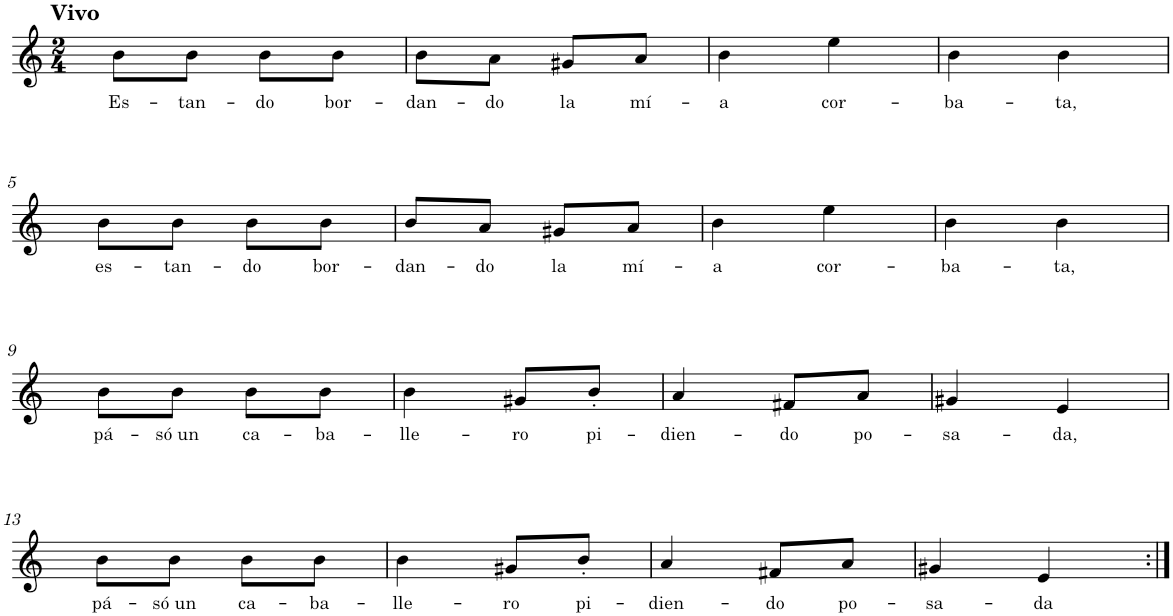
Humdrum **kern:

**kern	**text
*part1	*part1
*staff1	*staff1
*I"Nylon Guitar	*
*clefG2	*
*Trd7c12	*
*k[]	*
*M2/4	*
=1	=1
!LO:TX:a:B:t=Vivo	!
!	!LO:LY:b
8b\L	Es-
!	!LO:LY:b
8b\J	-tan-
!	!LO:LY:b
8b\L	do
!	!LO:LY:b
8b\J	bor-
=2	=2
!	!LO:LY:b
8b\L	-dan-
!	!LO:LY:b
8a\J	do
!	!LO:LY:b
8g#X/L	la
!	!LO:LY:b
8a/J	mí-
=3	=3
!	!LO:LY:b
4b\	-a
!	!LO:LY:b
4ee\	cor-
=4	=4
!	!LO:LY:b
4b\	-ba-
!	!LO:LY:b
4b\	-ta,
!!LO:LB:g=z
=5	=5
!	!LO:LY:b
8b\L	es-
!	!LO:LY:b
8b\J	-tan-
!	!LO:LY:b
8b\L	-do
!	!LO:LY:b
8b\J	bor-
=6	=6
!	!LO:LY:b
8b/L	-dan-
!	!LO:LY:b
8a/J	-do
!	!LO:LY:b
8g#X/L	la
!	!LO:LY:b
8a/J	mí-
=7	=7
!	!LO:LY:b
4b\	-a
!	!LO:LY:b
4ee\	cor-
=8	=8
!	!LO:LY:b
4b\	-ba-
!	!LO:LY:b
4b\	-ta,
!!LO:LB:g=z
=9	=9
!	!LO:LY:b
8b\L	pá-
!	!LO:LY:b
8b\J	-só un
!	!LO:LY:b
8b\L	ca-
!	!LO:LY:b
8b\J	-ba-
=10	=10
!	!LO:LY:b
4b\	-lle-
!	!LO:LY:b
8g#X/L	-ro
!	!LO:LY:b
8b'/J	pi-
=11	=11
!	!LO:LY:b
4a/	-dien-
!	!LO:LY:b
8f#X/L	-do
!	!LO:LY:b
8a/J	po-
=12	=12
!	!LO:LY:b
4g#X/	-sa-
!	!LO:LY:b
4e/	-da,
!!LO:LB:g=z
=13	=13
!	!LO:LY:b
8b\L	pá-
!	!LO:LY:b
8b\J	-só un
!	!LO:LY:b
8b\L	ca-
!	!LO:LY:b
8b\J	-ba-
=14	=14
!	!LO:LY:b
4b\	-lle-
!	!LO:LY:b
8g#X/L	-ro
!	!LO:LY:b
8b'/J	pi-
=15	=15
!	!LO:LY:b
4a/	-dien-
!	!LO:LY:b
8f#X/L	-do
!	!LO:LY:b
8a/J	po-
=16	=16
!	!LO:LY:b
4g#X/	-sa-
!	!LO:LY:b
4e/	-da
=:|!	=:|!
*-	*-
